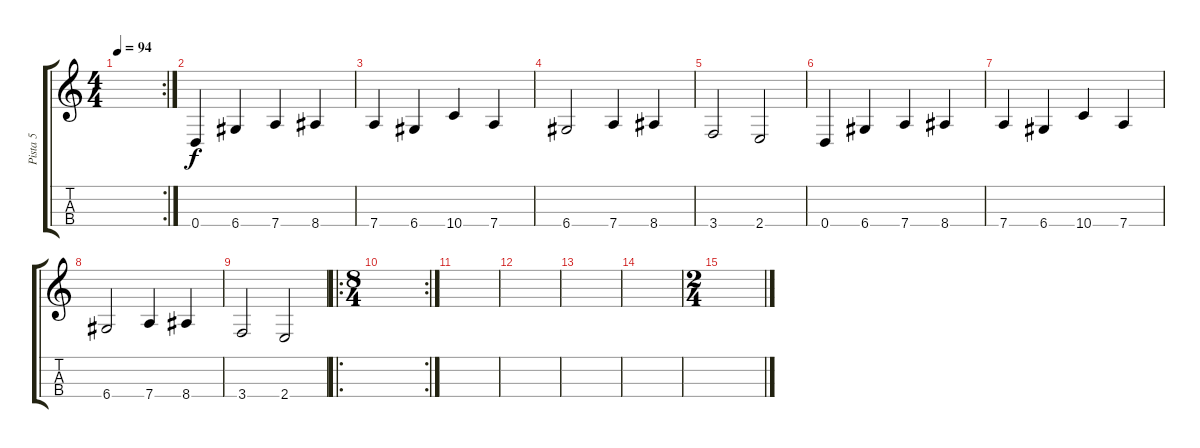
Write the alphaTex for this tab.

\track ("Pista 5" "Pista 5") {instrument churchorgan}
\staff {score tabs}
\tuning (E4 B3 G3 D3) {hide}
\rc 2
\ts (4 4)
\tempo 94
\clef g2
\ks c
|
0.4.4 6.4.4 7.4.4 8.4.4 |
7.4.4 6.4.4 10.4.4 7.4.4 |
6.4.2 7.4.4 8.4.4 |
3.4.2 2.4.2 |
0.4.4 6.4.4 7.4.4 8.4.4 |
7.4.4 6.4.4 10.4.4 7.4.4 |
6.4.2 7.4.4 8.4.4 |
3.4.2 2.4.2 |
\ro
\rc 2
\ts (8 4)
|
|
|
|
|
\ts (2 4)
